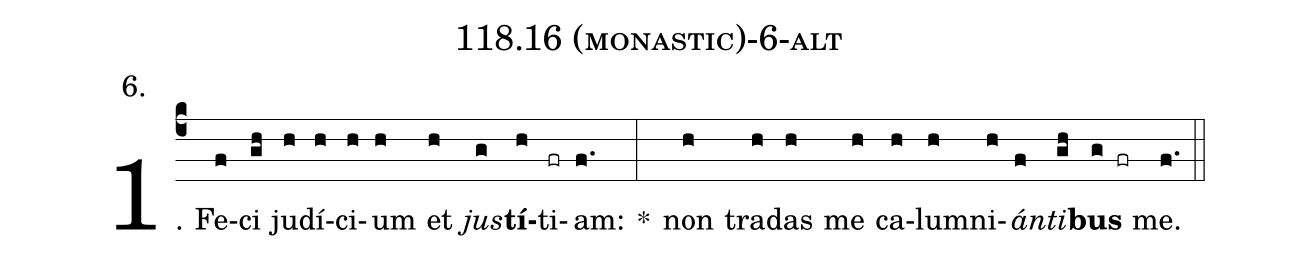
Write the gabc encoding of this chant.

name: 118.16 (monastic)-6-alt;
annotation: 6.;
%%
(c4)1. Fe(f)ci(gh) ju(h)dí(h)ci(h)um(h) et(h) <i>jus</i>(g)<b>tí</b>(h)ti(fr)am:(f.) *(:) non(h) tra(h)das(h) me(h) ca(h)lum(h)ni(h)<i>án</i>(f)<i>ti</i>(gh)<b>bus</b>(g fr) me.(f.) (::)
